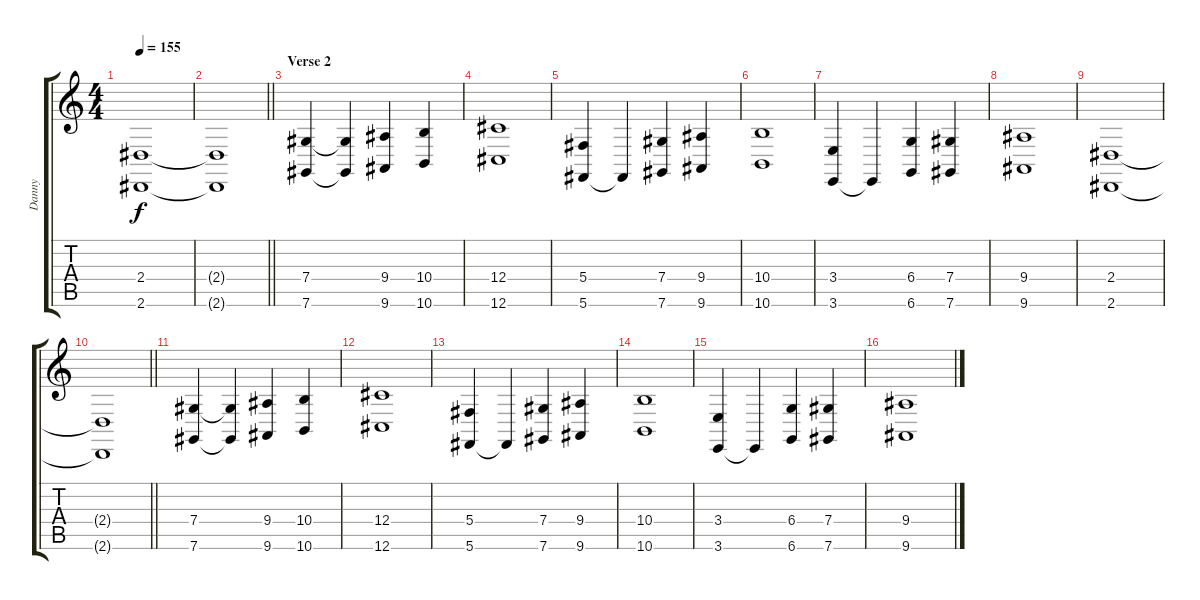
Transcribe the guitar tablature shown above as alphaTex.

\track ("Danny" "Danny") {instrument lead1square}
\staff {score tabs}
\tuning (Eb4 Bb3 Gb3 Db3 Ab2 Db2) {hide}
\ts (4 4)
\tempo 155
\clef g2
\ks c
(2.4 2.6).1{dy f} |
\barLineRight lightlight
(2.4{t} 2.6{t}).1 |
\section ("" "Verse 2")
(7.4 7.6).4 (7.4{t} 7.6{t}).4 (9.4 9.6).4 (10.4 10.6).4 |
(12.4 12.6).1 |
(5.4 5.6).4 5.6{t}.4 (7.4 7.6).4 (9.4 9.6).4 |
(10.4 10.6).1 |
(3.4 3.6).4 3.6{t}.4 (6.4 6.6).4 (7.4 7.6).4 |
(9.4 9.6).1 |
(2.4 2.6).1 |
\barLineRight lightlight
(2.4{t} 2.6{t}).1 |
(7.4 7.6).4 (7.4{t} 7.6{t}).4 (9.4 9.6).4 (10.4 10.6).4 |
(12.4 12.6).1 |
(5.4 5.6).4 5.6{t}.4 (7.4 7.6).4 (9.4 9.6).4 |
(10.4 10.6).1 |
(3.4 3.6).4 3.6{t}.4 (6.4 6.6).4 (7.4 7.6).4 |
(9.4 9.6).1
